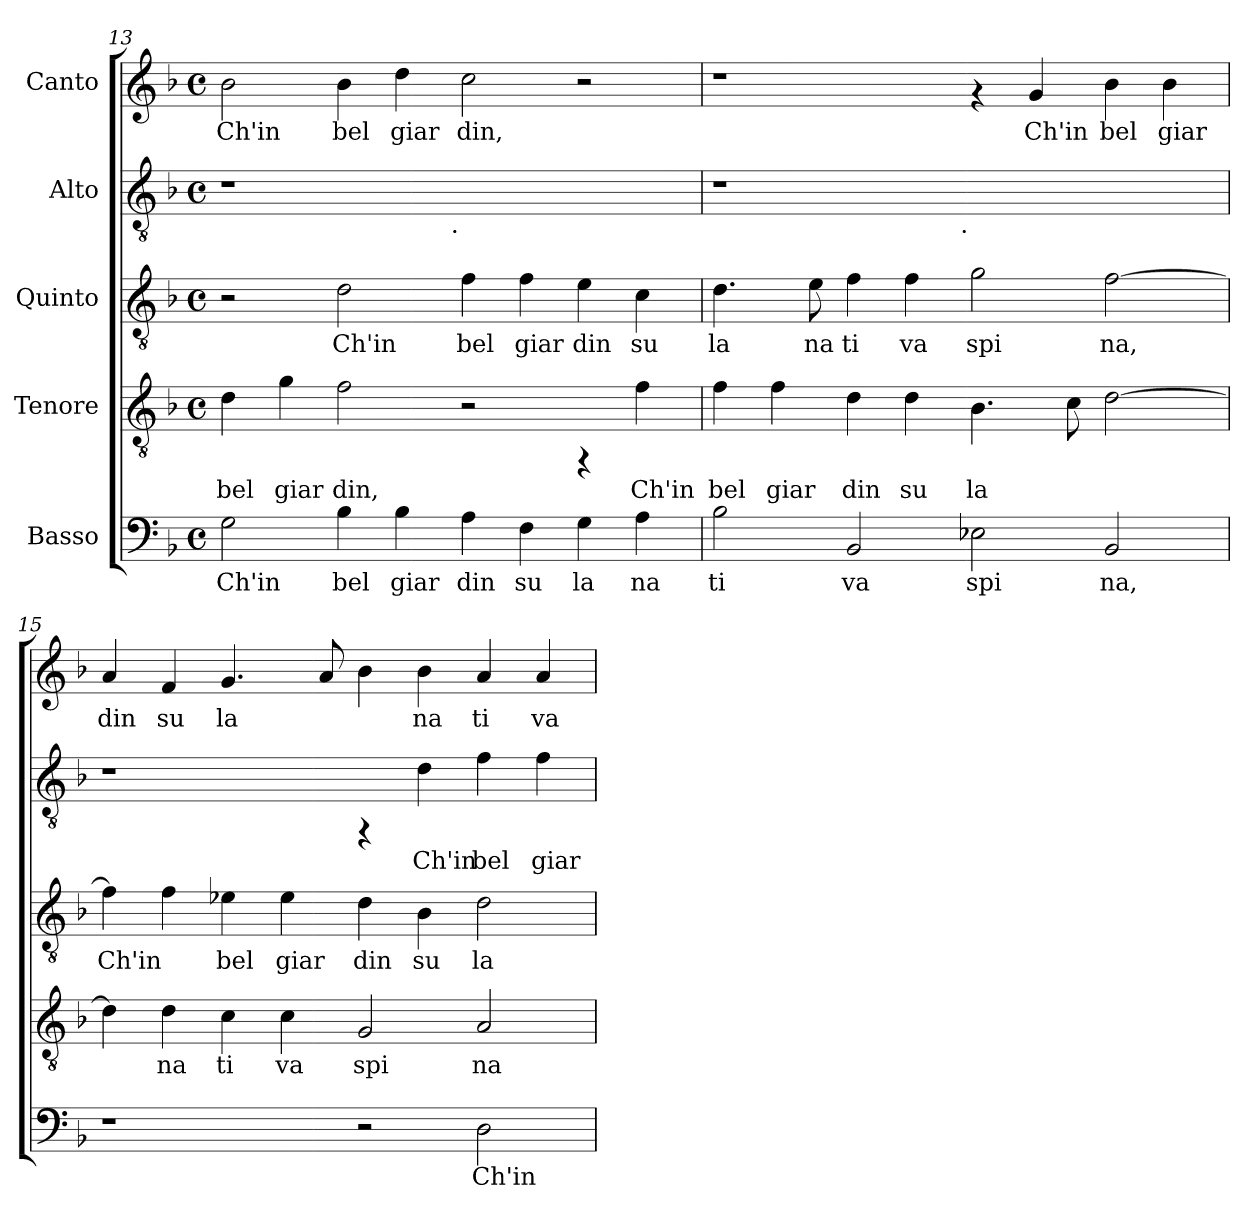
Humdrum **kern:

**kern	**text	**kern	**text	**kern	**text	**kern	**text	**kern	**text
*part5	*part5	*part4	*part4	*part3	*part3	*part2	*part2	*part1	*part1
*staff5	*staff5	*staff4	*staff4	*staff3	*staff3	*staff2	*staff2	*staff1	*staff1
*I"Basso	*	*I"Tenore	*	*I"Quinto	*	*I"Alto	*	*I"Canto	*
!!LO:PB:g=z
*clefF4	*	*clefGv2	*	*clefGv2	*	*clefGv2	*	*clefG2	*
*k[b-]	*	*k[b-]	*	*k[b-]	*	*k[b-]	*	*k[b-]	*
*F:	*	*F:	*	*F:	*	*F:	*	*F:	*
*M4/4	*	*M4/4	*	*M4/4	*	*M4/4	*	*M4/4	*
*met(c)	*	*met(c)	*	*met(c)	*	*met(c)	*	*met(c)	*
=13	=13	=13	=13	=13	=13	=13	=13	=13	=13
!	!LO:LY:b:cj	!	!LO:LY:b:cj	!	!	!	!	!	!LO:LY:b:cj
*	*	*	*	*	*	*^	*	*	*
2G\	Ch'in	4d\	bel	2r	.	1r	2ryy	.	2b-\	Ch'in
!	!	!	!LO:LY:b:cj	!	!	!	!	!	!	!
.	.	4g\	giar	.	.	.	.	.	.	.
!	!LO:LY:b:cj	!	!LO:LY:b:cj	!	!LO:LY:b:cj	!	!	!	!	!LO:LY:b:cj
4B-\	bel	2f\	din,	2d\	Ch'in	.	4ryy	.	4b-\	bel
!	!LO:LY:b:cj	!	!	!	!	!	!	!	!	!LO:LY:b:cj
4B-\	giar	.	.	.	.	.	8...ryy	.	4dd\	giar
!	!	!	!	!	!	!	!LO:TX:b:t=.	!	!	!
.	.	.	.	.	.	.	1ryy	.	.	.
!	!LO:LY:b:cj	!	!	!	!LO:LY:b:cj	!	!	!	!	!LO:LY:b:cj
4A\	din	2r	.	4f\	bel	1ryy	.	.	2cc\	din,
!	!LO:LY:b:cj	!	!	!	!LO:LY:b:cj	!	!	!	!	!
4F\	su	.	.	4f\	giar	.	.	.	.	.
!	!LO:LY:b:cj	!	!	!	!LO:LY:b:cj	!	!	!	!	!
4G\	la	4rFF	.	4e\	din	.	.	.	2r	.
!	!LO:LY:b:cj	!	!LO:LY:b:cj	!	!LO:LY:b:cj	!	!	!	!	!
4A\	na	4f\	Ch'in	4c\	su	.	.	.	.	.
.	.	.	.	.	.	.	64ryy	.	.	.
=14	=14	=14	=14	=14	=14	=14	=14	=14	=14	=14
!	!LO:LY:b:cj	!	!LO:LY:b:cj	!	!LO:LY:b:cj	!	!	!	!	!
2B-\	ti	4f\	bel	4.d\	la	1r	2ryy	.	1r	.
!	!	!	!LO:LY:b:cj	!	!	!	!	!	!	!
.	.	4f\	giar	.	.	.	.	.	.	.
!	!	!	!	!	!LO:LY:b:cj	!	!	!	!	!
.	.	.	.	8e\	na	.	.	.	.	.
!	!LO:LY:b:cj	!	!LO:LY:b:cj	!	!LO:LY:b:cj	!	!	!	!	!
2BB-/	va	4d\	din	4f\	ti	.	4ryy	.	.	.
!	!	!	!LO:LY:b:cj	!	!LO:LY:b:cj	!	!	!	!	!
.	.	4d\	su	4f\	va	.	8...ryy	.	.	.
!	!	!	!	!	!	!	!LO:TX:b:t=.	!	!	!
.	.	.	.	.	.	.	1ryy	.	.	.
!	!LO:LY:b:cj	!	!LO:LY:b:cj	!	!LO:LY:b:cj	!	!	!	!	!
2E-\	spi	4.B-\	la	2g\	spi	1ryy	.	.	4rf	.
!	!	!	!	!	!	!	!	!	!	!LO:LY:b:cj
.	.	.	.	.	.	.	.	.	4g/	Ch'in
!	!	!	!LO:LY:b:cj	!	!	!	!	!	!	!
.	.	8c\	.	.	.	.	.	.	.	.
!	!LO:LY:b:cj	!	!LO:LY:b:cj	!	!LO:LY:b:cj	!	!	!	!	!LO:LY:b:cj
2BB-/	na,	[>2d\	.	[>2f\	na,	.	.	.	4b-\	bel
!	!	!	!	!	!	!	!	!	!	!LO:LY:b:cj
.	.	.	.	.	.	.	.	.	4b-\	giar
.	.	.	.	.	.	.	64ryy	.	.	.
=15	=15	=15	=15	=15	=15	=15	=15	=15	=15	=15
!	!	!	!LO:LY:b:cj	!	!LO:LY:b:cj	!	!	!	!	!LO:LY:b:cj
*	*	*	*	*	*	*v	*v	*	*	*
1r	.	4d\]	.	4f\]	Ch'in	1r	.	4a/	din
!	!	!	!LO:LY:b:cj	!	!LO:LY:b:cj	!	!	!	!LO:LY:b:cj
.	.	4d\	na	4f\	.	.	.	4f/	su
!	!	!	!LO:LY:b:cj	!	!LO:LY:b:cj	!	!	!	!LO:LY:b:cj
.	.	4c\	ti	4e-X\	bel	.	.	4.g/	la
!	!	!	!LO:LY:b:cj	!	!LO:LY:b:cj	!	!	!	!
.	.	4c\	va	4e-\	giar	.	.	.	.
!	!	!	!	!	!	!	!	!	!LO:LY:b:cj
.	.	.	.	.	.	.	.	8a/	.
!	!	!	!LO:LY:b:cj	!	!LO:LY:b:cj	!	!	!	!LO:LY:b:cj
2r	.	2G/	spi	4d\	din	4rFF	.	4b-\	.
!	!	!	!	!	!LO:LY:b:cj	!	!LO:LY:b:cj	!	!LO:LY:b:cj
.	.	.	.	4B-\	su	4d\	Ch'in	4b-\	na
!	!LO:LY:b:cj	!	!LO:LY:b:cj	!	!LO:LY:b:cj	!	!LO:LY:b:cj	!	!LO:LY:b:cj
2D\	Ch'in	2A/	na	2d\	la	4f\	bel	4a/	ti
!	!	!	!	!	!	!	!LO:LY:b:cj	!	!LO:LY:b:cj
.	.	.	.	.	.	4f\	giar-	4a/	va
=	=	=	=	=	=	=	=	=	=
*-	*-	*-	*-	*-	*-	*-	*-	*-	*-
